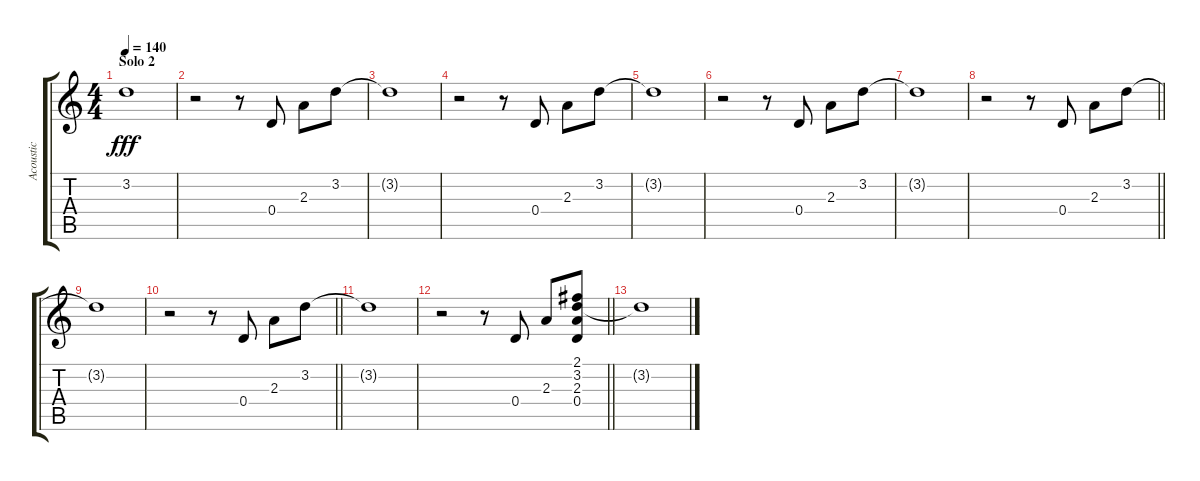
\track ("Acoustic" "Acoustic") {instrument acousticguitarsteel}
\staff {score tabs}
\tuning (E4 B3 G3 D3 A2 E2) {hide}
\ts (4 4)
\section ("" "Solo 2")
\tempo 140
\clef g2
\ks c
3.2{t}.1{dy fff} |
r.2 r.8 0.4.8 2.3.8 3.2.8 |
3.2{t}.1 |
r.2 r.8 0.4.8 2.3.8 3.2.8 |
3.2{t}.1 |
r.2 r.8 0.4.8 2.3.8 3.2.8 |
3.2{t}.1 |
\barLineRight lightlight
r.2 r.8 0.4.8 2.3.8 3.2.8 |
3.2{t}.1 |
\barLineRight lightlight
r.2 r.8 0.4.8 2.3.8 3.2.8 |
3.2{t}.1 |
\barLineRight lightlight
r.2 r.8 0.4.8 2.3.8 (2.1 3.2 2.3 0.4).8 |
3.2{t}.1
